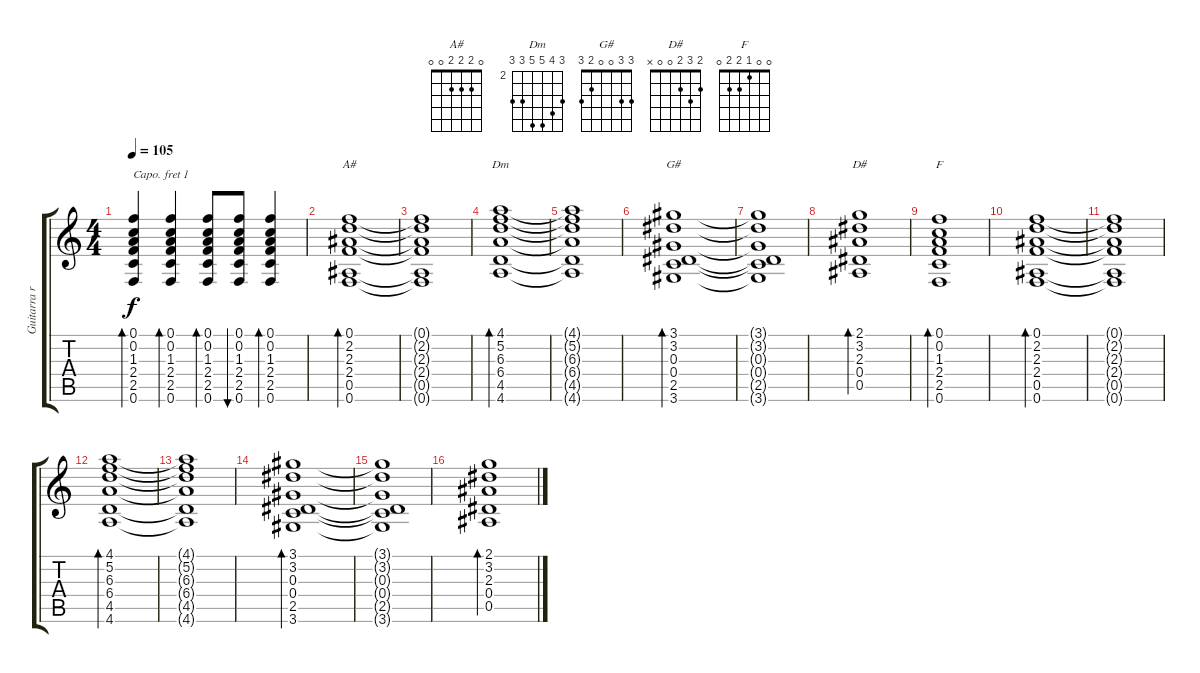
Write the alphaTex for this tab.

\track ("Guitarra rítmica" "Guitarra r") {instrument acousticguitarsteel}
\staff {score tabs}
\capo 1
\tuning (E4 B3 G3 D3 A2 E2) {hide}
\chord ("A#" 0 2 2 2 0 0)
\chord ("Dm" 4 5 6 6 4 4) {firstfret 2}
\chord ("G#" 3 3 0 0 2 3)
\chord ("D#" 2 3 2 0 0 x)
\chord ("F" 0 0 1 2 2 0)
\ts (4 4)
\tempo 105
\clef g2
\ks c
(0.1 0.2 1.3 2.4 2.5 0.6).4{bd 30 dy f} (0.1 0.2 1.3 2.4 2.5 0.6).4{bd 30} (0.1 0.2 1.3 2.4 2.5 0.6).8{bd 30} (0.1 0.2 1.3 2.4 2.5 0.6).8{bu 30} (0.1 0.2 1.3 2.4 2.5 0.6).4{bd 30} |
(0.1 2.2 2.3 2.4 0.5 0.6).1{bd 120 ch "A#"} |
(0.1{t} 2.2{t} 2.3{t} 2.4{t} 0.5{t} 0.6{t}).1 |
(4.1 5.2 6.3 6.4 4.5 4.6).1{bd 120 ch "Dm"} |
(4.1{t} 5.2{t} 6.3{t} 6.4{t} 4.5{t} 4.6{t}).1 |
(3.1 3.2 0.3 0.4 2.5 3.6).1{bd 120 ch "G#"} |
(3.1{t} 3.2{t} 0.3{t} 0.4{t} 2.5{t} 3.6{t}).1 |
(2.1 3.2 2.3 0.4 0.5).1{bd 120 ch "D#"} |
(0.1 0.2 1.3 2.4 2.5 0.6).1{bd 120 ch "F"} |
(0.1 2.2 2.3 2.4 0.5 0.6).1{bd 120} |
(0.1{t} 2.2{t} 2.3{t} 2.4{t} 0.5{t} 0.6{t}).1 |
(4.1 5.2 6.3 6.4 4.5 4.6).1{bd 120} |
(4.1{t} 5.2{t} 6.3{t} 6.4{t} 4.5{t} 4.6{t}).1 |
(3.1 3.2 0.3 0.4 2.5 3.6).1{bd 120} |
(3.1{t} 3.2{t} 0.3{t} 0.4{t} 2.5{t} 3.6{t}).1 |
(2.1 3.2 2.3 0.4 0.5).1{bd 120}
